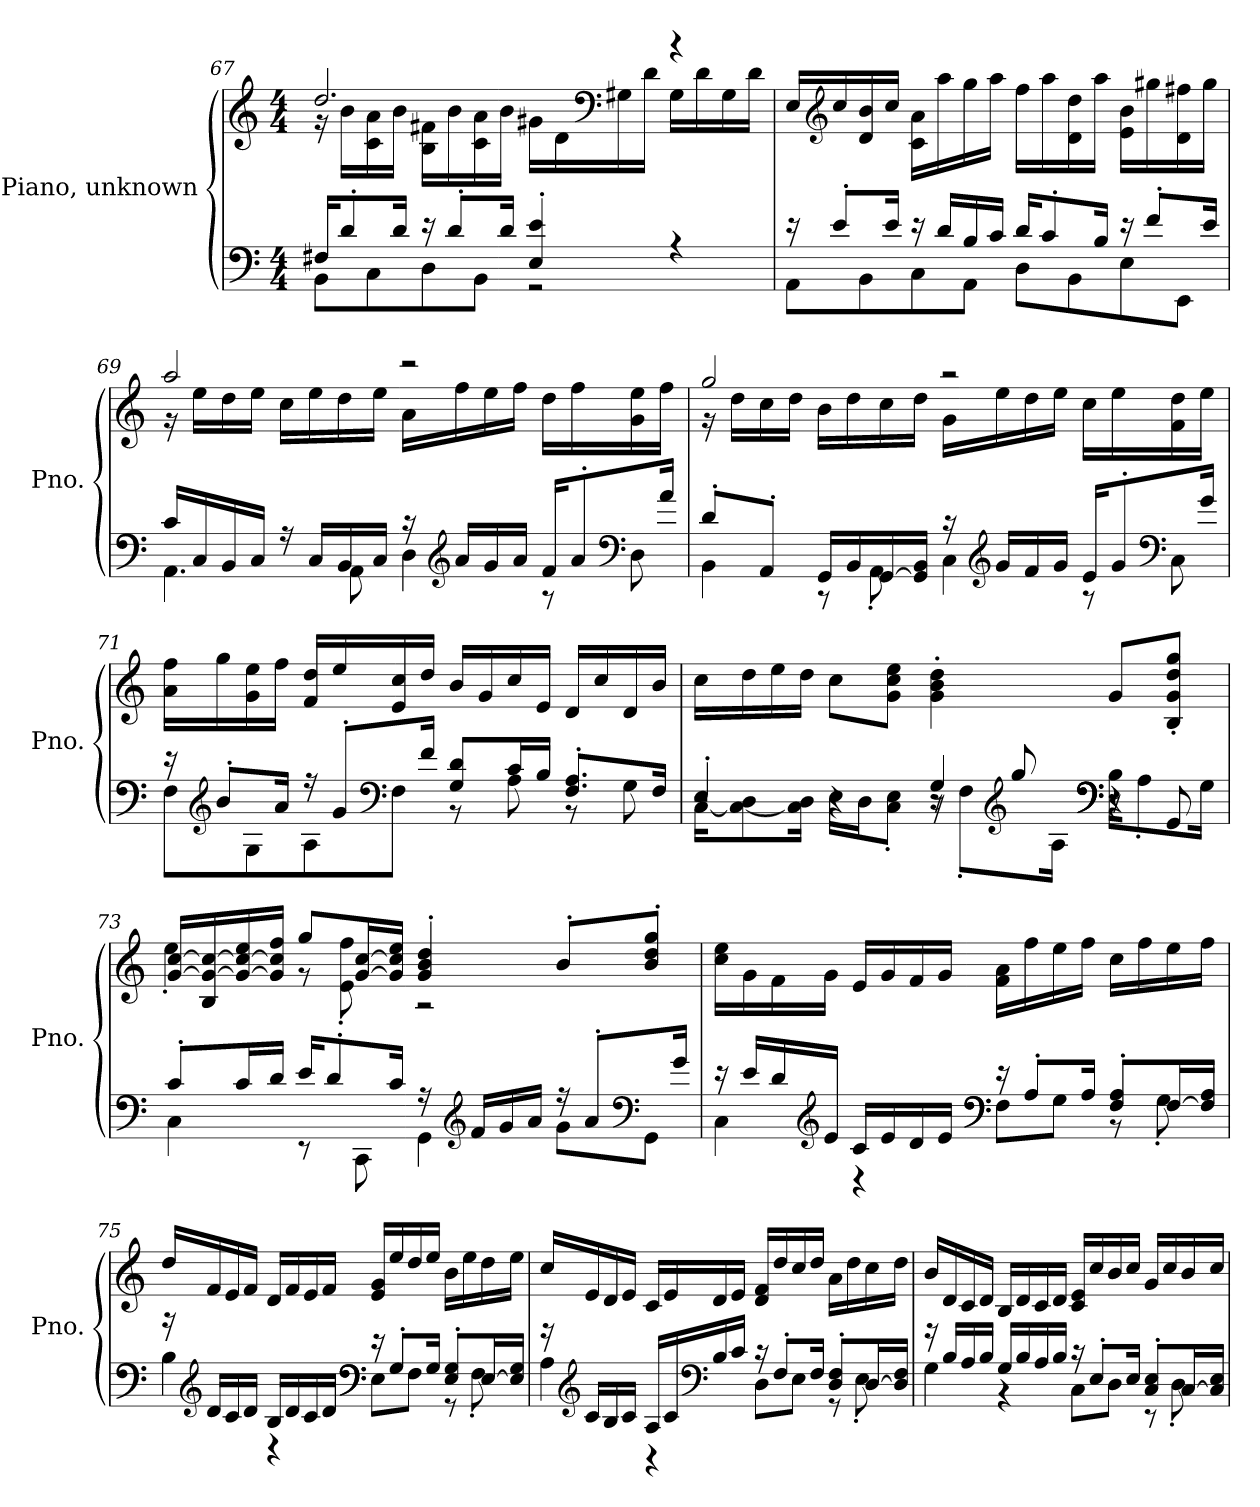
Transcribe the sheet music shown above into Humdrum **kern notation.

**kern	**kern
*part1	*part1
*staff2	*staff1
*I"Piano, unknown	*
*I'Pno.	*
*clefF4	*clefG2
*k[]	*k[]
*M4/4	*M4/4
=67	=67
*^	*^
16F#X/KL	8BB\L	2.dd/	16r
8d'/	.	.	16b\LL
.	8C\	.	16c\ 16a\
16d/Jk	.	.	16b\JJ
16r	8D\	.	16B\ 16f#X\LL
8d'/L	.	.	16b\
.	8BB\J	.	16c\ 16a\
16d/Jk	.	.	16b\JJ
4E/' 4e/'	2r	.	16g#X\LL
.	.	.	16d\
*	*	*clefF4	*
.	.	.	16G#X\
.	.	.	16d\JJ
4r	.	4r	16G#\LL
.	.	.	16d\
.	.	.	16G#\
.	.	.	16d\JJ
*	*	*v	*v
!!LO:LB:g=z
=68	=68	=68
16r	8AA\L	16E/LL
*	*	*clefG2
8e'/L	.	16cc/
.	8BB\	16d/ 16b/
16e/Jk	.	16cc/JJ
16r	8C\	16c\ 16a\LL
16d/LL	.	16aa\
16B/	8AA\J	16gg\
16c/JJ	.	16aa\JJ
16d/KL	8D\L	16ff\LL
8c'/	.	16aa\
.	8BB\	16d\ 16dd\
16B/Jk	.	16aa\JJ
16r	8E\	16e\ 16b\LL
8f'/L	.	16gg#X\
.	8EE\J	16d\ 16ff#X\
16e/Jk	.	16gg#\JJ
=69	=69	=69
*	*	*^
16c/LL	4.AA\	2aa/	16r
16C/	.	.	16ee\LL
16BB/	.	.	16dd\
16C/JJ	.	.	16ee\JJ
16r	.	.	16cc\LL
16C/LL	.	.	16ee\
16BB/	8AA\	.	16dd\
16C/JJ	.	.	16ee\JJ
16r	4D\	2r	16a\LL
*clefG2	*	*	*
16a/LL	.	.	16ff\
16g/	.	.	16ee\
16a/JJ	.	.	16ff\JJ
16f/KL	8r	.	16dd\LL
8a'/	.	.	16ff\
*clefF4	*	*	*
.	8D\	.	16g\ 16ee\
16a/Jk	.	.	16ff\JJ
!!LO:LB:g=z	!!
=70	=70	=70	=70
8d'/L	4BB\	2gg/	16r
.	.	.	16dd\LL
8AA'/J	.	.	16cc\
.	.	.	16dd\JJ
16GG/LL	8r	.	16b\LL
16BB/	.	.	16dd\
[16GG/	8AA'\	.	16cc\
16GG/] 16BB/JJ	.	.	16dd\JJ
16r	4C\	2r	16g\LL
*clefG2	*	*	*
16g/LL	.	.	16ee\
16f/	.	.	16dd\
16g/JJ	.	.	16ee\JJ
16e/KL	8r	.	16cc\LL
8g'/	.	.	16ee\
*clefF4	*	*	*
.	8C\	.	16f\ 16dd\
16g/Jk	.	.	16ee\JJ
*	*	*v	*v
=71	=71	=71
16r	8F\L	16a\ 16ff\LL
*clefG2	*	*
8b'/L	.	16gg\
.	8G\	16g\ 16ee\
16a/Jk	.	16ff\JJ
16r	8A\	16f/ 16dd/LL
8g'/L	.	16ee/
*clefF4	*	*
.	8F\J	16e/ 16cc/
16f/Jk	.	16dd/JJ
8G/ 8d/L	8r	16b/LL
.	.	16g/
16c/L	8A\	16cc/
16B/JJ	.	16e/JJ
8.F/' 8.A/'L	8r	16d/LL
.	.	16cc/
.	8G\	16d/
16F/Jk	.	16b/JJ
!!LO:LB:g=z
=72	=72	=72
*	*^	*
2r	[16C\KL	4E'/	16cc\LL
.	8C\_ 8D\	.	16dd\
.	.	.	16ee\
.	16C\] 16D\Jk	.	16dd\JJ
.	16E\LL	4r	8cc\L
.	16D\J	.	.
.	8C\' 8E\'J	.	8g\ 8cc\ 8ee\J
8r	16r	4G/	4g\' 4b\' 4dd\'
.	8F'\L	.	.
*clefG2	*	*	*
8gg/	.	.	.
.	16A\Jk	.	.
*clefF4	*	*	*
4r	16B\KL	8r	8g/L
.	8A'\	.	.
.	.	8GG/	8B/' 8g/' 8dd/' 8gg/'J
.	16G\Jk	.	.
*	*v	*v	*
=73	=73	=73
*	*	*^
8c'/L	4C\	[16g/ [16cc/LL	4ee'\
.	.	16B/ 16g/_ 16cc/_	.
16c/L	.	16g/_ 16cc/_ 16ee/	.
16d/JJ	.	16g/] 16cc/] 16ff/JJ	.
16e/KL	8r	8gg/L	8r
8d'/	.	.	.
.	8CC\	[16g/ [16cc/L	8e\' 8ff\'
16c/Jk	.	16g/] 16cc/] 16ee/JJ	.
16r	4GG\	4g/' 4b/' 4dd/'	2r
*clefG2	*	*	*
16f/LL	.	.	.
16g/	.	.	.
16a/JJ	.	.	.
16r	8g\L	8b'/L	.
8a'/L	.	.	.
*clefF4	*	*	*
.	8GG\J	8b/' 8dd/' 8gg/'J	.
16g/Jk	.	.	.
*	*	*v	*v
!!LO:LB:g=z
=74	=74	=74
16r	4C\	16cc\ 16ee\LL
16e/LL	.	16g\
16d/	.	16f\
*clefG2	*	*
16e/JJ	.	16g\JJ
16c/LL	4r	16e/LL
16e/	.	16g/
16d/	.	16f/
16e/JJ	.	16g/JJ
*clefF4	*	*
16r	8F\L	16f\ 16a\LL
8A'/L	.	16ff\
.	8G\J	16ee\
16A/Jk	.	16ff\JJ
8F/' 8A/'L	8r	16cc\LL
.	.	16ff\
[16F/L	8G'\	16ee\
16F/] 16A/JJ	.	16ff\JJ
=75	=75	=75
16r	4B\	16dd/LL
*clefG2	*	*
16d/LL	.	16f/
16c/	.	16e/
16d/JJ	.	16f/JJ
16B/LL	4r	16d/LL
16d/	.	16f/
16c/	.	16e/
16d/JJ	.	16f/JJ
*clefF4	*	*
16r	8E\L	16e/ 16g/LL
8G'/L	.	16ee/
.	8F\J	16dd/
16G/Jk	.	16ee/JJ
8E/' 8G/'L	8r	16b\LL
.	.	16ee\
[16E/L	8F'\	16dd\
16E/] 16G/JJ	.	16ee\JJ
!!LO:LB:g=z
=76	=76	=76
16r	4A\	16cc/LL
*clefG2	*	*
16c/LL	.	16e/
16B/	.	16d/
16c/JJ	.	16e/JJ
16A/LL	4r	16c/LL
16c/	.	16e/
*clefF4	*	*
16B/	.	16d/
16c/JJ	.	16e/JJ
16r	8D\L	16d/ 16f/LL
8F'/L	.	16dd/
.	8E\J	16cc/
16F/Jk	.	16dd/JJ
8D/' 8F/'L	8r	16a\LL
.	.	16dd\
[16D/L	8E'\	16cc\
16D/] 16F/JJ	.	16dd\JJ
=77	=77	=77
16r	4G\	16b/LL
16B/LL	.	16d/
16A/	.	16c/
16B/JJ	.	16d/JJ
16G/LL	4r	16B/LL
16B/	.	16d/
16A/	.	16c/
16B/JJ	.	16d/JJ
16r	8C\L	16c/ 16e/LL
8E'/L	.	16cc/
.	8D\J	16b/
16E/Jk	.	16cc/JJ
8C/' 8E/'L	8r	16g/LL
.	.	16cc/
[16C/L	8D'\	16b/
16C/] 16E/JJ	.	16cc/JJ
*v	*v	*
=	=
*-	*-
